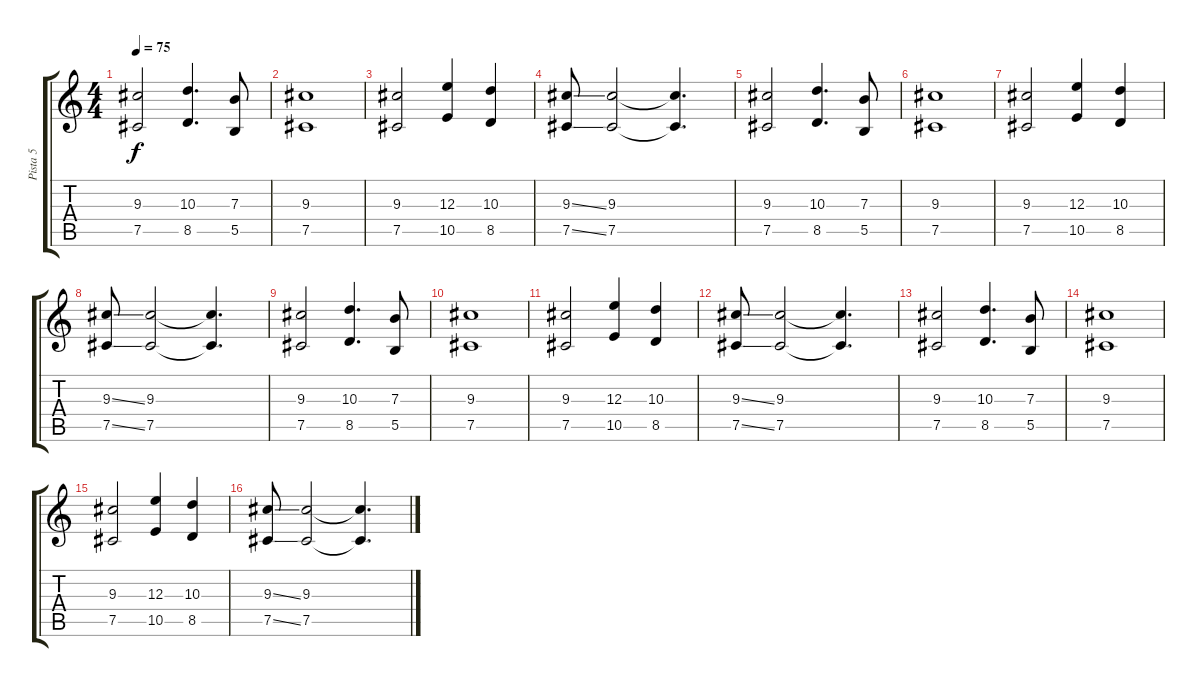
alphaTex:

\track ("Pista 5" "Pista 5") {instrument distortionguitar}
\staff {score tabs}
\tuning (Db4 Ab3 E3 B2 Gb2 Db2) {hide}
\ts (4 4)
\tempo 75
\clef g2
\ks c
(9.3 7.5).2{dy f} (10.3 8.5).4{d} (7.3 5.5).8 |
(9.3 7.5).1 |
(9.3 7.5).2 (12.3 10.5).4 (10.3 8.5).4 |
(9.3{ss} 7.5{ss}).8 (9.3 7.5).2 (9.3{t} 7.5{t}).4{d} |
(9.3 7.5).2 (10.3 8.5).4{d} (7.3 5.5).8 |
(9.3 7.5).1 |
(9.3 7.5).2 (12.3 10.5).4 (10.3 8.5).4 |
(9.3{ss} 7.5{ss}).8 (9.3 7.5).2 (9.3{t} 7.5{t}).4{d} |
(9.3 7.5).2 (10.3 8.5).4{d} (7.3 5.5).8 |
(9.3 7.5).1 |
(9.3 7.5).2 (12.3 10.5).4 (10.3 8.5).4 |
(9.3{ss} 7.5{ss}).8 (9.3 7.5).2 (9.3{t} 7.5{t}).4{d} |
(9.3 7.5).2 (10.3 8.5).4{d} (7.3 5.5).8 |
(9.3 7.5).1 |
(9.3 7.5).2 (12.3 10.5).4 (10.3 8.5).4 |
(9.3{ss} 7.5{ss}).8 (9.3 7.5).2 (9.3{t} 7.5{t}).4{d}
